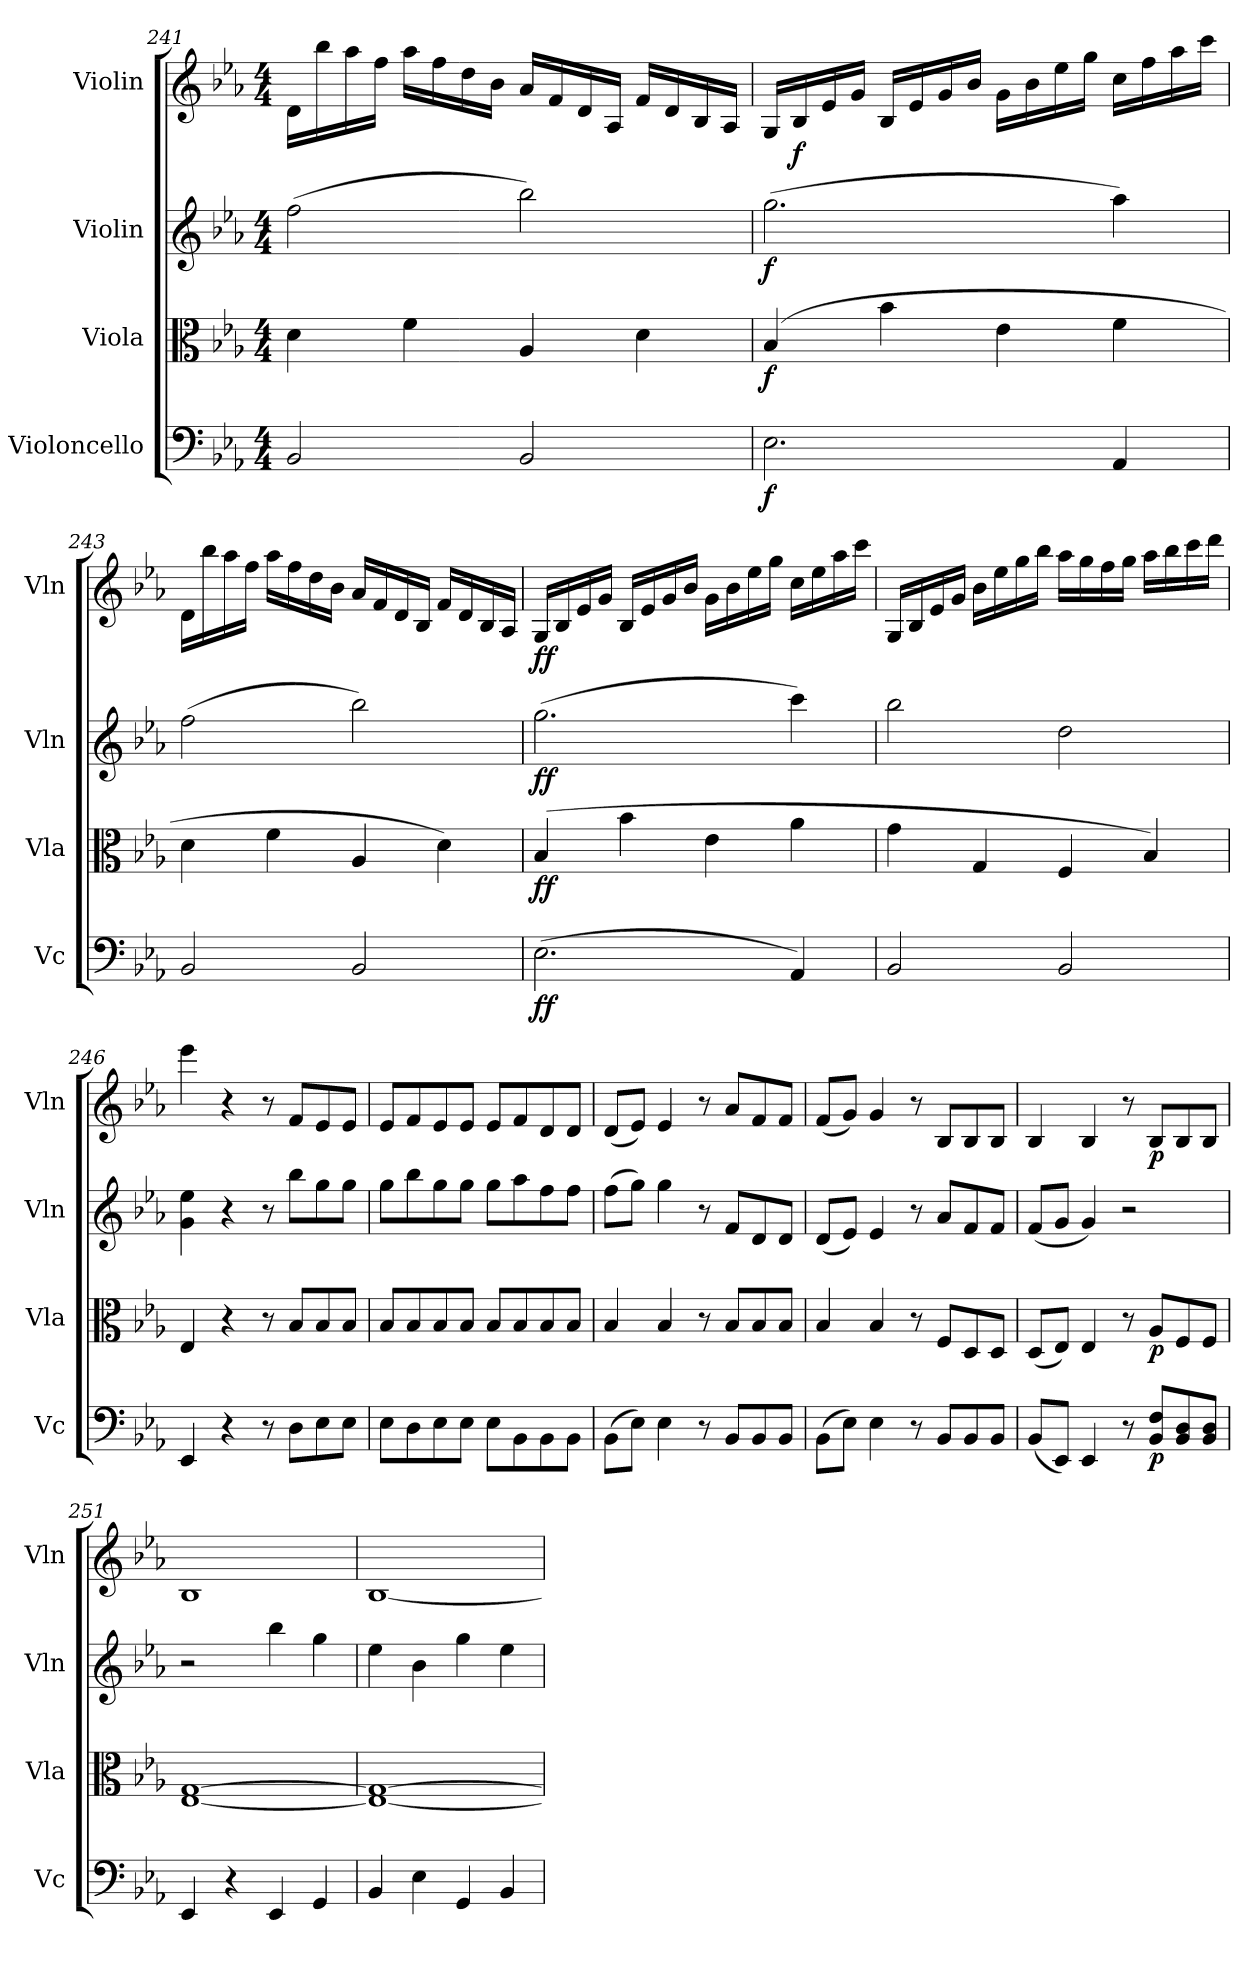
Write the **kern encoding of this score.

**kern	**dynam	**kern	**dynam	**kern	**dynam	**kern	**dynam
*part4	*part4	*part3	*part3	*part2	*part2	*part1	*part1
*staff4	*staff4	*staff3	*staff3	*staff2	*staff2	*staff1	*staff1
*I"Violoncello	*	*I"Viola	*	*I"Violin	*	*I"Violin	*
*I'Vc	*	*I'Vla	*	*I'Vln	*	*I'Vln	*
*clefF4	*	*clefC3	*	*clefG2	*	*clefG2	*
*k[b-e-a-]	*	*k[b-e-a-]	*	*k[b-e-a-]	*	*k[b-e-a-]	*
*M4/4	*	*M4/4	*	*M4/4	*	*M4/4	*
=241	=241	=241	=241	=241	=241	=241	=241
2BB-/	.	4d\	.	(2ff\	.	16d\LL	.
.	.	.	.	.	.	16bb-\	.
.	.	.	.	.	.	16aa-\	.
.	.	.	.	.	.	16ff\JJ	.
.	.	4f\	.	.	.	16aa-\LL	.
.	.	.	.	.	.	16ff\	.
.	.	.	.	.	.	16dd\	.
.	.	.	.	.	.	16b-\JJ	.
2BB-/	.	4A-/	.	2bb-\)	.	16a-/LL	.
.	.	.	.	.	.	16f/	.
.	.	.	.	.	.	16d/	.
.	.	.	.	.	.	16A-/JJ	.
.	.	4d\	.	.	.	16f/LL	.
.	.	.	.	.	.	16d/	.
.	.	.	.	.	.	16B-/	.
.	.	.	.	.	.	16A-/JJ	.
=242	=242	=242	=242	=242	=242	=242	=242
2.E-\	f	(4B-/	f	(2.gg\	f	16G/LL	.
.	.	.	.	.	.	16B-/	f
.	.	.	.	.	.	16e-/	.
.	.	.	.	.	.	16g/JJ	.
.	.	4b-\	.	.	.	16B-/LL	.
.	.	.	.	.	.	16e-/	.
.	.	.	.	.	.	16g/	.
.	.	.	.	.	.	16b-/JJ	.
.	.	4e-\	.	.	.	16g\LL	.
.	.	.	.	.	.	16b-\	.
.	.	.	.	.	.	16ee-\	.
.	.	.	.	.	.	16gg\JJ	.
4AA-/	.	4f\	.	4aa-\)	.	16cc\LL	.
.	.	.	.	.	.	16ff\	.
.	.	.	.	.	.	16aa-\	.
.	.	.	.	.	.	16ccc\JJ	.
=243	=243	=243	=243	=243	=243	=243	=243
2BB-/	.	4d\	.	(2ff\	.	16d/LL	.
.	.	.	.	.	.	16bb-\	.
.	.	.	.	.	.	16aa-\	.
.	.	.	.	.	.	16ff\JJ	.
.	.	4f\	.	.	.	16aa-\LL	.
.	.	.	.	.	.	16ff\	.
.	.	.	.	.	.	16dd\	.
.	.	.	.	.	.	16b-\JJ	.
2BB-/	.	4A-/	.	2bb-\)	.	16a-/LL	.
.	.	.	.	.	.	16f/	.
.	.	.	.	.	.	16d/	.
.	.	.	.	.	.	16B-/JJ	.
.	.	4d\)	.	.	.	16f/LL	.
.	.	.	.	.	.	16d/	.
.	.	.	.	.	.	16B-/	.
.	.	.	.	.	.	16A-/JJ	.
=244	=244	=244	=244	=244	=244	=244	=244
(2.E-\	ff	(4B-/	ff	(2.gg\	ff	16G/LL	ff
.	.	.	.	.	.	16B-/	.
.	.	.	.	.	.	16e-/	.
.	.	.	.	.	.	16g/JJ	.
.	.	4b-\	.	.	.	16B-/LL	.
.	.	.	.	.	.	16e-/	.
.	.	.	.	.	.	16g/	.
.	.	.	.	.	.	16b-/JJ	.
.	.	4e-\	.	.	.	16g\LL	.
.	.	.	.	.	.	16b-\	.
.	.	.	.	.	.	16ee-\	.
.	.	.	.	.	.	16gg\JJ	.
4AA-/)	.	4a-\	.	4ccc\)	.	16cc\LL	.
.	.	.	.	.	.	16ee-\	.
.	.	.	.	.	.	16aa-\	.
.	.	.	.	.	.	16ccc\JJ	.
=245	=245	=245	=245	=245	=245	=245	=245
2BB-/	.	4g\	.	2bb-\	.	16G/LL	.
.	.	.	.	.	.	16B-/	.
.	.	.	.	.	.	16e-/	.
.	.	.	.	.	.	16g/JJ	.
.	.	4G/	.	.	.	16b-\LL	.
.	.	.	.	.	.	16ee-\	.
.	.	.	.	.	.	16gg\	.
.	.	.	.	.	.	16bb-\JJ	.
2BB-/	.	4F/	.	2dd\	.	16aa-\LL	.
.	.	.	.	.	.	16gg\	.
.	.	.	.	.	.	16ff\	.
.	.	.	.	.	.	16gg\JJ	.
.	.	4B-/)	.	.	.	16aa-\LL	.
.	.	.	.	.	.	16bb-\	.
.	.	.	.	.	.	16ccc\	.
.	.	.	.	.	.	16ddd\JJ	.
=246	=246	=246	=246	=246	=246	=246	=246
4EE-/	.	4E-/	.	4g\ 4ee-\	.	4eee-\	.
4r	.	4r	.	4r	.	4r	.
8r	.	8r	.	8r	.	8r	.
8D\L	.	8B-/L	.	8bb-\L	.	8f/L	.
8E-\	.	8B-/	.	8gg\	.	8e-/	.
8E-\J	.	8B-/J	.	8gg\J	.	8e-/J	.
=247	=247	=247	=247	=247	=247	=247	=247
8E-\L	.	8B-/L	.	8gg\L	.	8e-/L	.
8D\	.	8B-/	.	8bb-\	.	8f/	.
8E-\	.	8B-/	.	8gg\	.	8e-/	.
8E-\J	.	8B-/J	.	8gg\J	.	8e-/J	.
8E-\L	.	8B-/L	.	8gg\L	.	8e-/L	.
8BB-\	.	8B-/	.	8aa-\	.	8f/	.
8BB-\	.	8B-/	.	8ff\	.	8d/	.
8BB-\J	.	8B-/J	.	8ff\J	.	8d/J	.
=248	=248	=248	=248	=248	=248	=248	=248
(8BB-\L	.	4B-/	.	(8ff\L	.	(8d/L	.
8E-\J)	.	.	.	8gg\J)	.	8e-/J)	.
4E-\	.	4B-/	.	4gg\	.	4e-/	.
8r	.	8r	.	8r	.	8r	.
8BB-/L	.	8B-/L	.	8f/L	.	8a-/L	.
8BB-/	.	8B-/	.	8d/	.	8f/	.
8BB-/J	.	8B-/J	.	8d/J	.	8f/J	.
=249	=249	=249	=249	=249	=249	=249	=249
(8BB-\L	.	4B-/	.	(8d/L	.	(8f/L	.
8E-\J)	.	.	.	8e-/J)	.	8g/J)	.
4E-\	.	4B-/	.	4e-/	.	4g/	.
8r	.	8r	.	8r	.	8r	.
8BB-/L	.	8F/L	.	8a-/L	.	8B-/L	.
8BB-/	.	8D/	.	8f/	.	8B-/	.
8BB-/J	.	8D/J	.	8f/J	.	8B-/J	.
=250	=250	=250	=250	=250	=250	=250	=250
(8BB-/L	.	(8D/L	.	(8f/L	.	4B-/	.
8EE-/J)	.	8E-/J)	.	8g/J	.	.	.
4EE-/	.	4E-/	.	4g/)	.	4B-/	.
8r	.	8r	.	2r	.	8r	.
8BB-/ 8F/L	p	8A-/L	p	.	.	8B-/L	p
8BB-/ 8D/	.	8F/	.	.	.	8B-/	.
8BB-/ 8D/J	.	8F/J	.	.	.	8B-/J	.
=251	=251	=251	=251	=251	=251	=251	=251
4EE-/	.	[1E- [1G	.	2r	.	1B-	.
4r	.	.	.	.	.	.	.
4EE-/	.	.	.	4bb-\	.	.	.
4GG/	.	.	.	4gg\	.	.	.
=252	=252	=252	=252	=252	=252	=252	=252
4BB-/	.	1E-_ 1G_	.	4ee-\	.	[1B-	.
4E-\	.	.	.	4b-\	.	.	.
4GG/	.	.	.	4gg\	.	.	.
4BB-/	.	.	.	4ee-\	.	.	.
=	=	=	=	=	=	=	=
*-	*-	*-	*-	*-	*-	*-	*-
